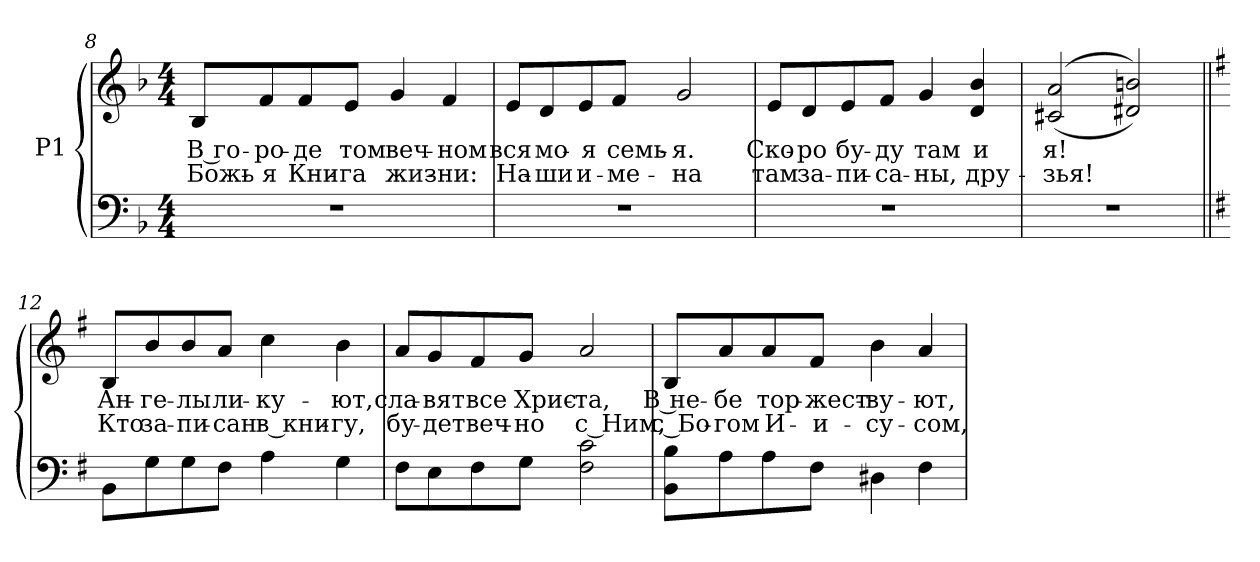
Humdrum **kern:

**kern	**kern	**text	**text
*part1	*part1	*part1	*part1
*staff2	*staff1	*staff1	*staff1
*I"P1	*	*	*
*clefF4	*clefG2	*	*
*k[b-]	*k[b-]	*	*
*d:	*d:	*	*
*M4/4	*M4/4	*	*
=8	=8	=8	=8
!	!	!LO:LY:b:color=#000000	!LO:LY:b:color=#000000
1r	8B-i/L	В го-	Божь-
!	!	!LO:LY:b:color=#000000	!LO:LY:b:color=#000000
.	8fi/	-ро-	-я
!	!	!LO:LY:b:color=#000000	!LO:LY:b:color=#000000
.	8fi/	-де	Кни-
!	!	!LO:LY:b:color=#000000	!LO:LY:b:color=#000000
.	8ei/J	том	-га
!	!	!LO:LY:b:color=#000000	!LO:LY:b:color=#000000
.	4gi/	веч-	жиз-
!	!	!LO:LY:b:color=#000000	!LO:LY:b:color=#000000
.	4fi/	-ном	-ни:
=9	=9	=9	=9
!	!	!LO:LY:b:color=#000000	!LO:LY:b:color=#000000
1r	8ei/L	вся	На-
!	!	!LO:LY:b:color=#000000	!LO:LY:b:color=#000000
.	8di/	мо-	-ши
!	!	!LO:LY:b:color=#000000	!LO:LY:b:color=#000000
.	8ei/	-я	и-
!	!	!LO:LY:b:color=#000000	!LO:LY:b:color=#000000
.	8fi/J	семь-	-ме-
!	!	!LO:LY:b:color=#000000	!LO:LY:b:color=#000000
.	2gi/	-я.	-на
=10	=10	=10	=10
!	!	!LO:LY:b:color=#000000	!LO:LY:b:color=#000000
1r	8ei/L	Ско-	там
!	!	!LO:LY:b:color=#000000	!LO:LY:b:color=#000000
.	8di/	-ро	за-
!	!	!LO:LY:b:color=#000000	!LO:LY:b:color=#000000
.	8ei/	бу-	-пи-
!	!	!LO:LY:b:color=#000000	!LO:LY:b:color=#000000
.	8fi/J	-ду	-са-
!	!	!LO:LY:b:color=#000000	!LO:LY:b:color=#000000
.	4gi/	там	-ны,
!	!	!LO:LY:b:color=#000000	!LO:LY:b:color=#000000
.	4di/ 4b-i	и	дру-
!!LO:LB:g=z
=11	=11	=11	=11
!	!	!LO:LY:b:color=#000000	!LO:LY:b:color=#000000
1r	((2c#Xi/ 2ai	я!	-зья!
.	2d#Xi/ 2bni))	.	.
=12||	=12||	=12||	=12||
*k[f#]	*k[f#]	*	*
*e:	*e:	*	*
!	!	!LO:LY:b:color=#000000	!LO:LY:b:color=#000000
8BBi\L	8Bi/L	Ан-	Кто
!	!	!LO:LY:b:color=#000000	!LO:LY:b:color=#000000
8Gi\	8bi/	-ге-	за-
!	!	!LO:LY:b:color=#000000	!LO:LY:b:color=#000000
8Gi\	8bi/	-лы	-пи-
!	!	!LO:LY:b:color=#000000	!LO:LY:b:color=#000000
8F#i\J	8ai/J	ли-	-сан
!	!	!LO:LY:b:color=#000000	!LO:LY:b:color=#000000
4Ai\	4cci\	-ку-	в кни-
!	!	!LO:LY:b:color=#000000	!LO:LY:b:color=#000000
4Gi\	4bi\	-ют,	-гу,
=13	=13	=13	=13
!	!	!LO:LY:b:color=#000000	!LO:LY:b:color=#000000
8F#i\L	8ai/L	сла-	бу-
!	!	!LO:LY:b:color=#000000	!LO:LY:b:color=#000000
8Ei\	8gi/	-вят	-дет
!	!	!LO:LY:b:color=#000000	!LO:LY:b:color=#000000
8F#i\	8f#i/	все	веч-
!	!	!LO:LY:b:color=#000000	!LO:LY:b:color=#000000
8Gi\J	8gi/J	Хрис-	-но
!	!	!LO:LY:b:color=#000000	!LO:LY:b:color=#000000
2F#i\ 2ci	2ai/	-та,	с Ним,
=14	=14	=14	=14
!	!	!LO:LY:b:color=#000000	!LO:LY:b:color=#000000
8BBi\ 8BiL	8Bi/L	В не-	с Бо-
!	!	!LO:LY:b:color=#000000	!LO:LY:b:color=#000000
8Ai\	8ai/	-бе	-гом
!	!	!LO:LY:b:color=#000000	!LO:LY:b:color=#000000
8Ai\	8ai/	тор-	И-
!	!	!LO:LY:b:color=#000000	!LO:LY:b:color=#000000
8F#i\J	8f#i/J	-жест-	-и-
!	!	!LO:LY:b:color=#000000	!LO:LY:b:color=#000000
4D#Xi\	4bi\	-ву-	-су-
!	!	!LO:LY:b:color=#000000	!LO:LY:b:color=#000000
4F#i\	4ai/	-ют,	-сом,
=	=	=	=
*-	*-	*-	*-
